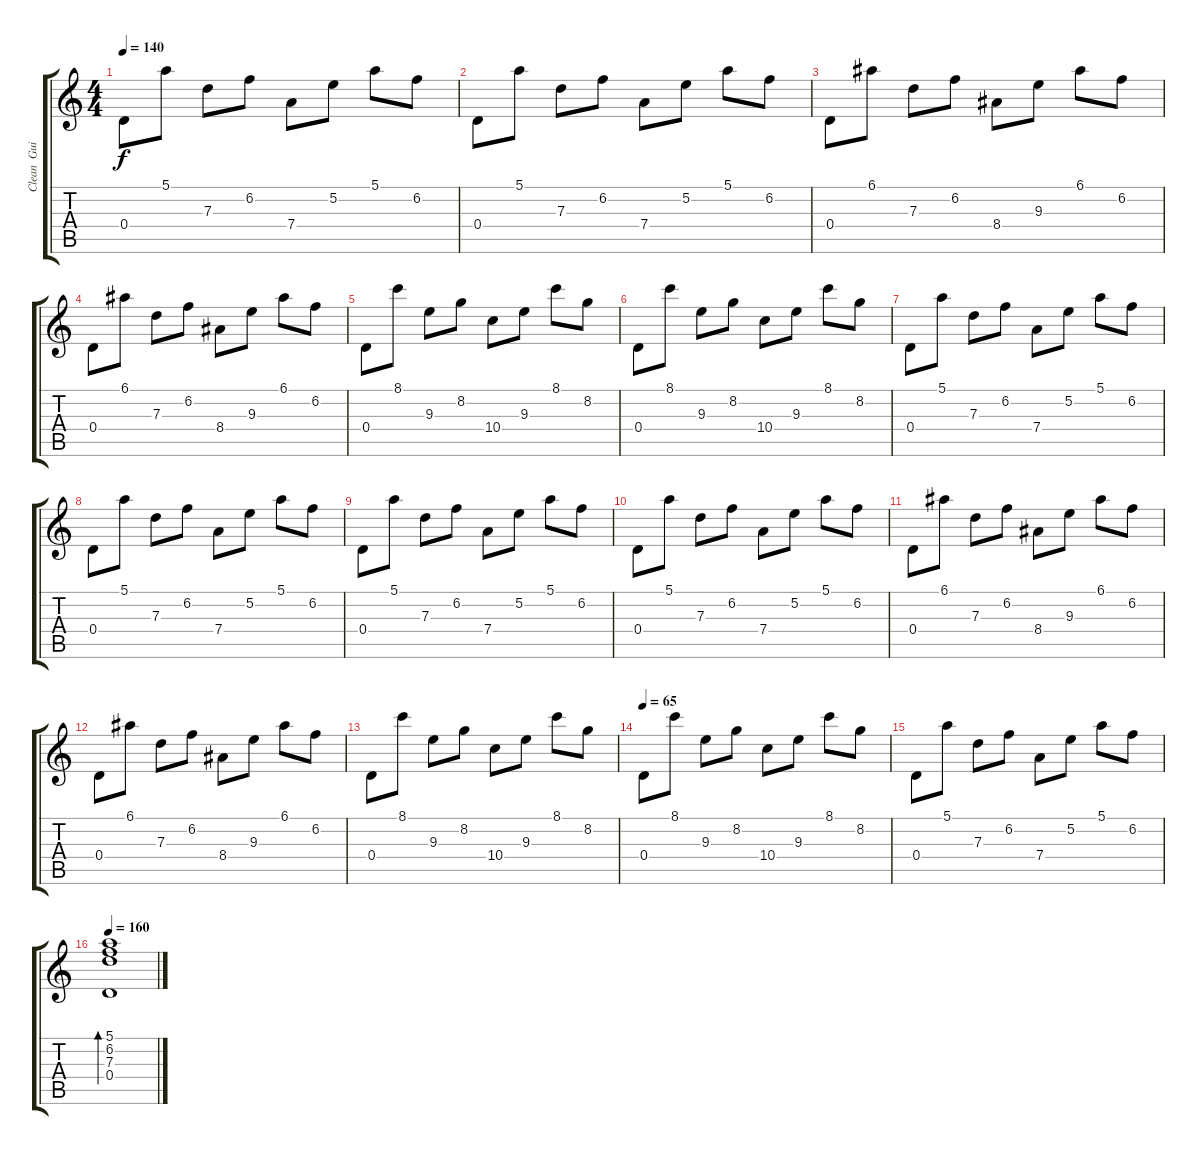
\track ("Clean  Guitar" "Clean  Gui") {instrument electricguitarclean}
\staff {score tabs}
\tuning (E4 B3 G3 D3 A2 E2) {hide}
\ts (4 4)
\tempo 140
\clef g2
\ks c
0.4.8{dy f} 5.1.8 7.3.8 6.2.8 7.4.8 5.2.8 5.1.8 6.2.8 |
0.4.8 5.1.8 7.3.8 6.2.8 7.4.8 5.2.8 5.1.8 6.2.8 |
0.4.8 6.1.8 7.3.8 6.2.8 8.4.8 9.3.8 6.1.8 6.2.8 |
0.4.8 6.1.8 7.3.8 6.2.8 8.4.8 9.3.8 6.1.8 6.2.8 |
0.4.8 8.1.8 9.3.8 8.2.8 10.4.8 9.3.8 8.1.8 8.2.8 |
0.4.8 8.1.8 9.3.8 8.2.8 10.4.8 9.3.8 8.1.8 8.2.8 |
0.4.8 5.1.8 7.3.8 6.2.8 7.4.8 5.2.8 5.1.8 6.2.8 |
0.4.8 5.1.8 7.3.8 6.2.8 7.4.8 5.2.8 5.1.8 6.2.8 |
0.4.8 5.1.8 7.3.8 6.2.8 7.4.8 5.2.8 5.1.8 6.2.8 |
0.4.8 5.1.8 7.3.8 6.2.8 7.4.8 5.2.8 5.1.8 6.2.8 |
0.4.8 6.1.8 7.3.8 6.2.8 8.4.8 9.3.8 6.1.8 6.2.8 |
0.4.8 6.1.8 7.3.8 6.2.8 8.4.8 9.3.8 6.1.8 6.2.8 |
0.4.8 8.1.8 9.3.8 8.2.8 10.4.8 9.3.8 8.1.8 8.2.8 |
\tempo 65
0.4.8 8.1.8 9.3.8 8.2.8 10.4.8 9.3.8 8.1.8 8.2.8 |
0.4.8 5.1.8 7.3.8 6.2.8 7.4.8 5.2.8 5.1.8 6.2.8 |
\tempo 140
\tempo 160
(5.1 6.2 7.3 0.4).1{bd 240}
